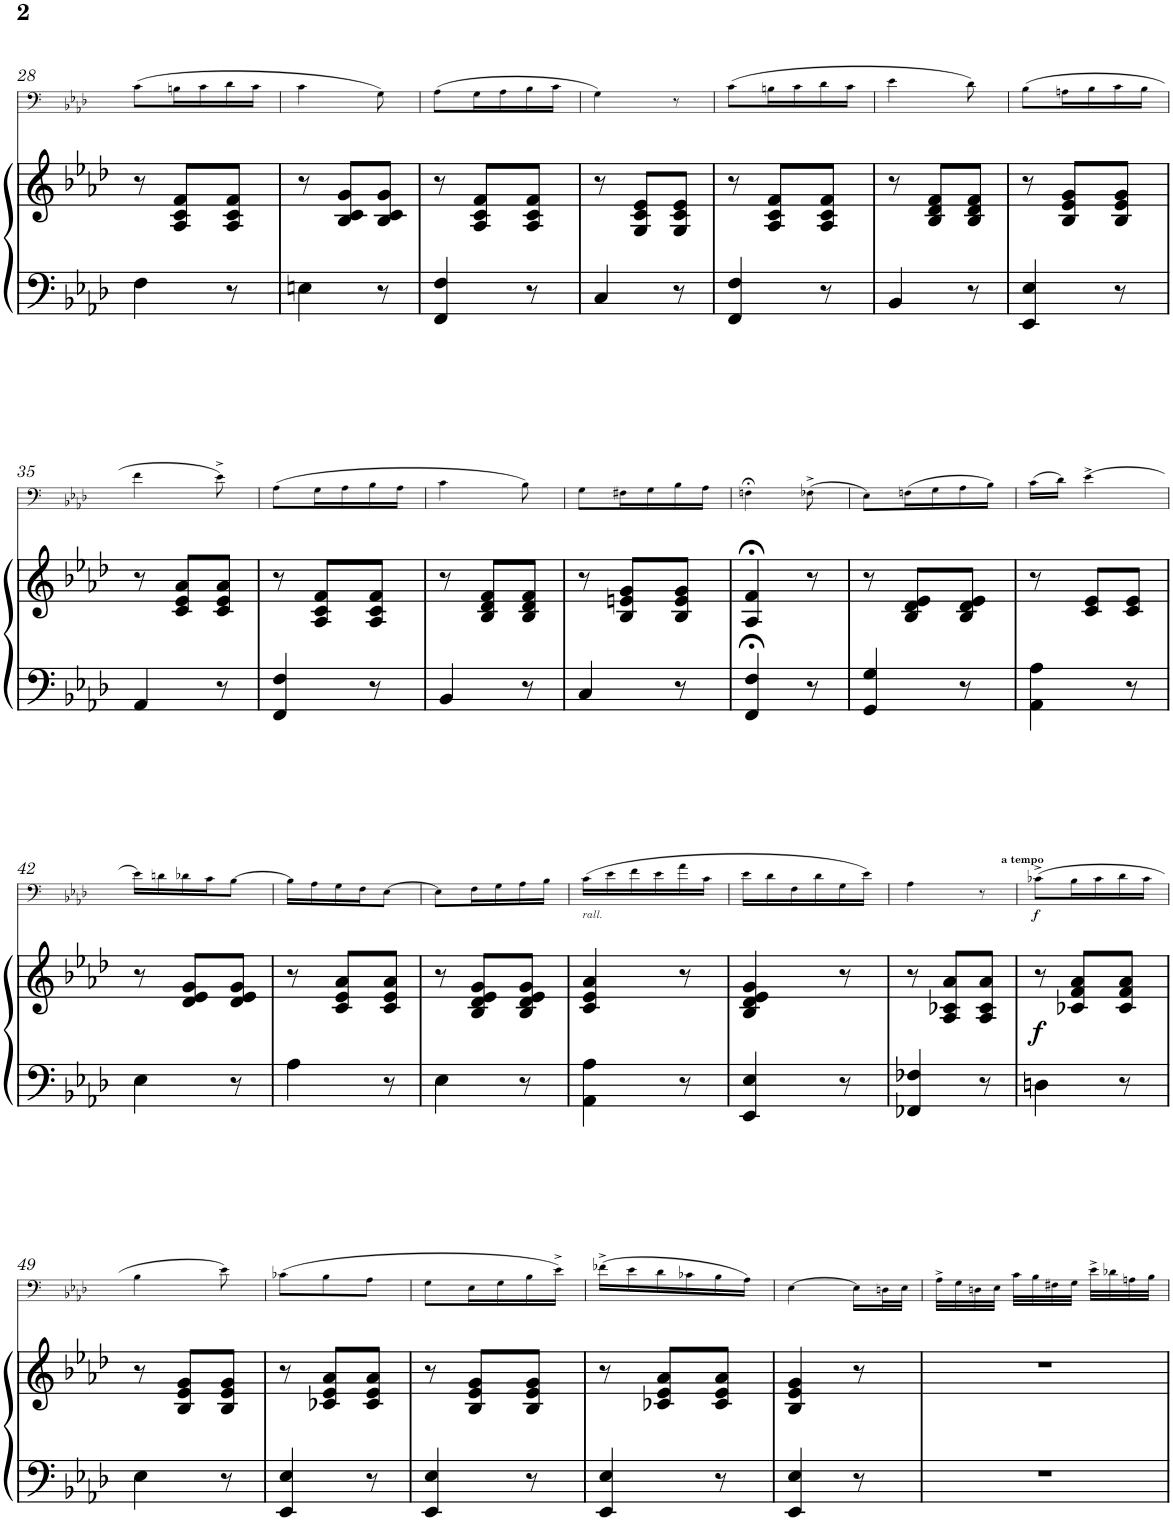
**kern	**kern	**dynam	**kern	**dynam
*part2	*part2	*part2	*part1	*part1
*staff3	*staff2	*staff2/3	*staff1	*staff1
*I"Piano	*	*	*I"Trombone	*
*I'Pno	*	*	*I'Trb	*
!!LO:PB:g=z
*clefF4	*clefG2	*	*clefF4	*
*k[b-e-a-d-]	*k[b-e-a-d-]	*	*k[b-e-a-d-]	*
*M3/8	*M3/8	*	*M3/8	*
=28	=28	=28	=28	=28
4F\	8r	.	(>8c\L	.
.	8A-/ 8c/ 8f/L	.	16Bn\L	.
.	.	.	16c\	.
8r	8A-/ 8c/ 8f/J	.	16d-\	.
.	.	.	16c\JJ	.
=29	=29	=29	=29	=29
4En\	8r	.	4c\	.
.	8B-/ 8c/ 8g/L	.	.	.
8r	8B-/ 8c/ 8g/J	.	8G\)	.
=30	=30	=30	=30	=30
4FF/ 4F/	8r	.	(>8A-\L	.
.	8A-/ 8c/ 8f/L	.	16G\L	.
.	.	.	16A-\	.
8r	8A-/ 8c/ 8f/J	.	16B-\	.
.	.	.	16c\JJ	.
=31	=31	=31	=31	=31
4C/	8r	.	4G\)	.
.	8G/ 8c/ 8e-/L	.	.	.
8r	8G/ 8c/ 8e-/J	.	8r	.
=32	=32	=32	=32	=32
4FF/ 4F/	8r	.	(>8c\L	.
.	8A-/ 8c/ 8f/L	.	16Bn\L	.
.	.	.	16c\	.
8r	8A-/ 8c/ 8f/J	.	16d-\	.
.	.	.	16c\JJ	.
=33	=33	=33	=33	=33
4BB-/	8r	.	4e-\	.
.	8B-/ 8d-/ 8f/L	.	.	.
8r	8B-/ 8d-/ 8f/J	.	8d-\)	.
=34	=34	=34	=34	=34
4EE-/ 4E-/	8r	.	(>8B-\L	.
.	8B-/ 8e-/ 8g/L	.	16An\L	.
.	.	.	16B-\	.
8r	8B-/ 8e-/ 8g/J	.	16c\	.
.	.	.	16B-\JJ	.
!!LO:LB:g=z
=35	=35	=35	=35	=35
4AA-/	8r	.	4f\	.
.	8c/ 8e-/ 8a-/L	.	.	.
8r	8c/ 8e-/ 8a-/J	.	8e-^\)	.
=36	=36	=36	=36	=36
4FF/ 4F/	8r	.	(>8A-\L	.
.	8A-/ 8c/ 8f/L	.	16G\L	.
.	.	.	16A-\	.
8r	8A-/ 8c/ 8f/J	.	16B-\	.
.	.	.	16A-\JJ	.
=37	=37	=37	=37	=37
4BB-/	8r	.	4c\	.
.	8B-/ 8d-/ 8f/L	.	.	.
8r	8B-/ 8d-/ 8f/J	.	8B-\)	.
=38	=38	=38	=38	=38
4C/	8r	.	8G\L	.
.	8B-/ 8en/ 8g/L	.	16F#X\L	.
.	.	.	16G\	.
8r	8B-/ 8e/ 8g/J	.	16B-\	.
.	.	.	16A-\JJ	.
=39	=39	=39	=39	=39
4FF/;< 4F/;<	4A-/;< 4f/;<	.	4Fn;<\	.
8r	8r	.	(8F-X^\	.
=40	=40	=40	=40	=40
4GG/ 4G/	8r	.	8E-\L)	.
.	8B-/ 8d-/ 8e-/L	.	(16Fn\L	.
.	.	.	16G\	.
8r	8B-/ 8d-/ 8e-/J	.	16A-\	.
.	.	.	16B-\JJ)	.
=41	=41	=41	=41	=41
4AA-\ 4A-\	8r	.	(16c\LL	.
.	.	.	16d-\JJ)	.
.	8c/ 8e-/L	.	[4e-^\	.
8r	8c/ 8e-/J	.	.	.
!!LO:LB:g=z
=42	=42	=42	=42	=42
4E-\	8r	.	16e-\LL]	.
.	.	.	16dn\	.
.	8d-/ 8e-/ 8g/L	.	16d-X\	.
.	.	.	16c\J	.
8r	8d-/ 8e-/ 8g/J	.	[>8B-\J	.
=43	=43	=43	=43	=43
4A-\	8r	.	16B-\LL]	.
.	.	.	16A-\	.
.	8c/ 8e-/ 8a-/L	.	16G\	.
.	.	.	16F\J	.
8r	8c/ 8e-/ 8a-/J	.	[>8E-\J	.
=44	=44	=44	=44	=44
4E-\	8r	.	8E-\L]	.
.	8B-/ 8d-/ 8e-/ 8g/L	.	16F\L	.
.	.	.	16G\	.
8r	8B-/ 8d-/ 8e-/ 8g/J	.	16A-\	.
.	.	.	16B-\JJ	.
=45	=45	=45	=45	=45
!	!	!	!LO:TX:b:i:t=rall.	!
4AA-\ 4A-\	4c/ 4e-/ 4a-/	.	(16c\LL	.
.	.	.	16e-\	.
.	.	.	16f\	.
.	.	.	16e-\	.
8r	8r	.	16a-\	.
.	.	.	16c\JJ	.
=46	=46	=46	=46	=46
4EE-/ 4E-/	4B-/ 4d-/ 4e-/ 4g/	.	16e-\LL	.
.	.	.	16d-\	.
.	.	.	16F\	.
.	.	.	16d-\	.
8r	8r	.	16G\	.
.	.	.	16e-\JJ)	.
=47	=47	=47	=47	=47
4FF-X/ 4F-X/	8r	.	4A-\	.
.	8A-/ 8c-X/ 8a-/L	.	.	.
8r	8A-/ 8c-/ 8a-/J	.	8r	.
=48	=48	=48	=48	=48
!	!	!	!LO:TX:a:B:t=a tempo	!
!	!	!LO:DY:b	!	!LO:DY:b
4Dn\	8r	f	(>8c-X^\L	f
.	8c-X/ 8f/ 8a-/L	.	16B-\L	.
.	.	.	16c-\	.
8r	8c-/ 8f/ 8a-/J	.	16d-\	.
.	.	.	16c-\JJ	.
!!LO:LB:g=z
=49	=49	=49	=49	=49
4E-\	8r	.	4B-\	.
.	8B-/ 8e-/ 8g/L	.	.	.
8r	8B-/ 8e-/ 8g/J	.	8e-\)	.
=50	=50	=50	=50	=50
4EE-/ 4E-/	8r	.	(8c-X\L	.
.	8c-X/ 8e-/ 8a-/L	.	8B-\	.
8r	8c-/ 8e-/ 8a-/J	.	8A-\J	.
=51	=51	=51	=51	=51
4EE-/ 4E-/	8r	.	8G\L	.
.	8B-/ 8e-/ 8g/L	.	16E-\L	.
.	.	.	16G\	.
8r	8B-/ 8e-/ 8g/J	.	16B-\	.
.	.	.	16e-^\JJ)	.
=52	=52	=52	=52	=52
4EE-/ 4E-/	8r	.	(16f-X^\LL	.
.	.	.	16e-\	.
.	8c-X/ 8e-/ 8a-/L	.	16d-\	.
.	.	.	16c-X\	.
8r	8c-/ 8e-/ 8a-/J	.	16B-\	.
.	.	.	16A-\JJ)	.
=53	=53	=53	=53	=53
4EE-/ 4E-/	4B-/ 4e-/ 4g/	.	[>4E-\	.
8r	8r	.	16E-\LL]	.
.	.	.	32Dn\L	.
.	.	.	32E-\JJJ	.
=54	=54	=54	=54	=54
4.r	4.r	.	32A-^\LLL	.
.	.	.	32G\	.
.	.	.	32Dn\	.
.	.	.	32E-\JJJ	.
.	.	.	32c\LLL	.
.	.	.	32B-\	.
.	.	.	32F#X\	.
.	.	.	32G\JJJ	.
.	.	.	32e-^\LLL	.
.	.	.	32d-X\	.
.	.	.	32An\	.
.	.	.	32B-\JJJ	.
=	=	=	=	=
*-	*-	*-	*-	*-
